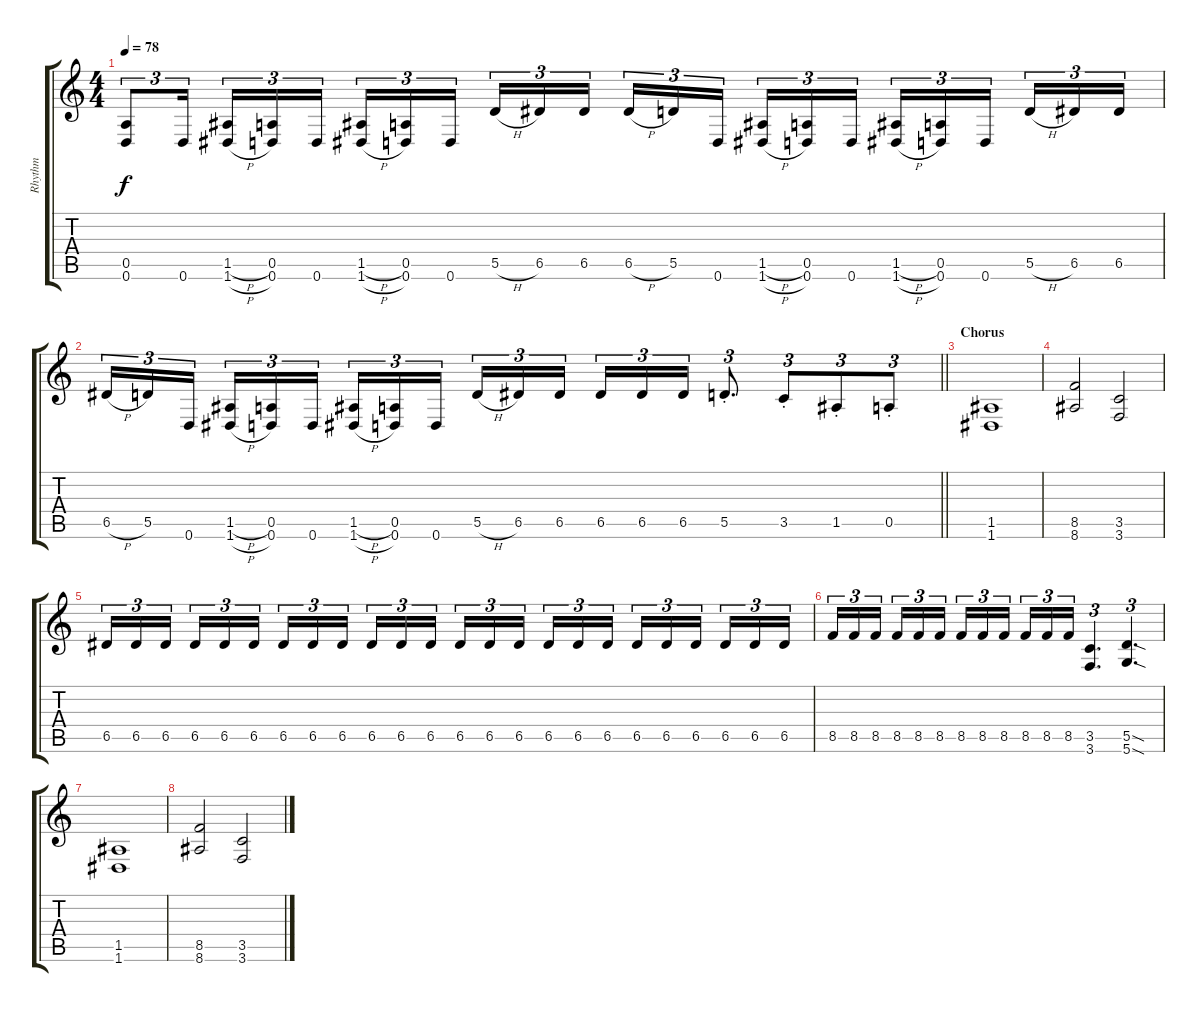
\track ("Rhythm" "Rhythm") {instrument distortionguitar}
\staff {score tabs}
\tuning (E4 B3 G3 D3 A2 D2) {hide}
\ts (4 4)
\tempo 78
\clef g2
\ks c
(0.5 0.6).8{tu (3 2) dy f} 0.6.16{tu (3 2) beam splitsecondary} (1.5{h} 1.6{h}).16{tu (3 2)} (0.5 0.6).16{tu (3 2)} 0.6.16{tu (3 2)} (1.5{h} 1.6{h}).16{tu (3 2)} (0.5 0.6).16{tu (3 2)} 0.6.16{tu (3 2) beam splitsecondary} 5.5{h}.16{tu (3 2)} 6.5.16{tu (3 2)} 6.5.16{tu (3 2)} 6.5{h}.16{tu (3 2)} 5.5.16{tu (3 2)} 0.6.16{tu (3 2) beam splitsecondary} (1.5{h} 1.6{h}).16{tu (3 2)} (0.5 0.6).16{tu (3 2)} 0.6.16{tu (3 2)} (1.5{h} 1.6{h}).16{tu (3 2)} (0.5 0.6).16{tu (3 2)} 0.6.16{tu (3 2) beam splitsecondary} 5.5{h}.16{tu (3 2)} 6.5.16{tu (3 2)} 6.5.16{tu (3 2)} |
\barLineRight lightlight
6.5{h}.16{tu (3 2)} 5.5.16{tu (3 2)} 0.6.16{tu (3 2) beam splitsecondary} (1.5{h} 1.6{h}).16{tu (3 2)} (0.5 0.6).16{tu (3 2)} 0.6.16{tu (3 2)} (1.5{h} 1.6{h}).16{tu (3 2)} (0.5 0.6).16{tu (3 2)} 0.6.16{tu (3 2) beam splitsecondary} 5.5{h}.16{tu (3 2)} 6.5.16{tu (3 2)} 6.5.16{tu (3 2)} 6.5.16{tu (3 2)} 6.5.16{tu (3 2)} 6.5.16{tu (3 2)} 5.5{st}.8{d tu (3 2)} 3.5{st}.8{tu (3 2)} 1.5{st}.8{tu (3 2)} 0.5{st}.8{tu (3 2)} |
\section ("" "Chorus")
(1.5 1.6).1 |
(8.5 8.6).2 (3.5 3.6).2 |
6.5.16{tu (3 2)} 6.5.16{tu (3 2)} 6.5.16{tu (3 2) beam splitsecondary} 6.5.16{tu (3 2)} 6.5.16{tu (3 2)} 6.5.16{tu (3 2)} 6.5.16{tu (3 2)} 6.5.16{tu (3 2)} 6.5.16{tu (3 2) beam splitsecondary} 6.5.16{tu (3 2)} 6.5.16{tu (3 2)} 6.5.16{tu (3 2)} 6.5.16{tu (3 2)} 6.5.16{tu (3 2)} 6.5.16{tu (3 2) beam splitsecondary} 6.5.16{tu (3 2)} 6.5.16{tu (3 2)} 6.5.16{tu (3 2)} 6.5.16{tu (3 2)} 6.5.16{tu (3 2)} 6.5.16{tu (3 2) beam splitsecondary} 6.5.16{tu (3 2)} 6.5.16{tu (3 2)} 6.5.16{tu (3 2)} |
8.5.16{tu (3 2)} 8.5.16{tu (3 2)} 8.5.16{tu (3 2) beam splitsecondary} 8.5.16{tu (3 2)} 8.5.16{tu (3 2)} 8.5.16{tu (3 2)} 8.5.16{tu (3 2)} 8.5.16{tu (3 2)} 8.5.16{tu (3 2) beam splitsecondary} 8.5.16{tu (3 2)} 8.5.16{tu (3 2)} 8.5.16{tu (3 2)} (3.5 3.6).4{d tu (3 2)} (5.5{sod} 5.6{sod}).4{d tu (3 2)} |
(1.5 1.6).1 |
(8.5 8.6).2 (3.5 3.6).2
